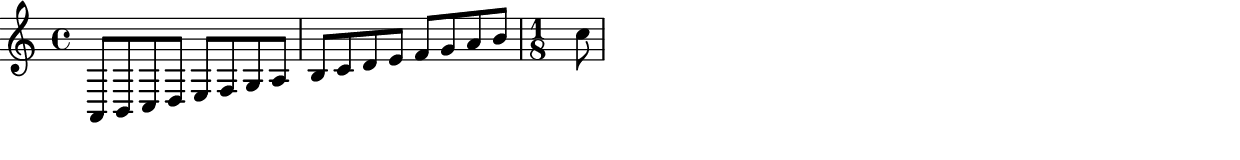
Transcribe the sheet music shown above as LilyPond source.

\include "lilypond-book-preamble.ly"
\paper {
  #(define dump-extents #t)

  indent = 0\mm
  line-width = 210\mm - 2.0 * 0.4\in
  ragged-right = ##t
  force-assignment = #""
  line-width = #(- line-width (* mm  3.000000))
}
\header {
  title = ""
  composer = ""
}
\layout {
}

<<
    \new Staff {   \set Staff.instrumentName = "" \set Staff.shortInstrumentName = "" \time 4/4 \clef treble {   a,8 b,8 c8 d8 e8 f8 g8 a8
                                                                                                             } \clef treble {   b8 c'8 d'8 e'8 f'8 g'8 a'8 b'8
                                                                                                                            } \time 1/8 c''8
               }
>>